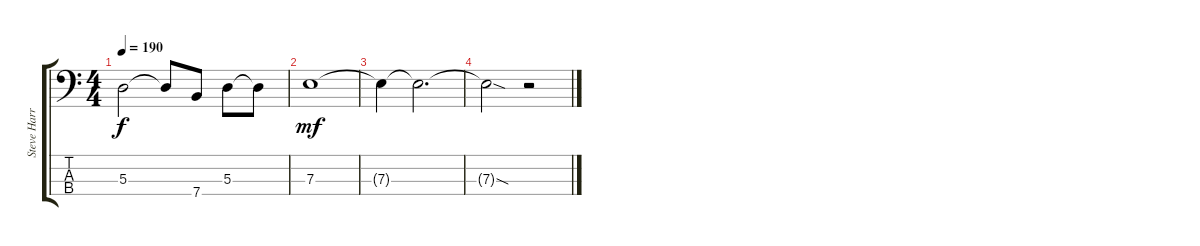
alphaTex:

\track ("Steve Harris" "Steve Harr") {instrument electricbassfinger}
\staff {score tabs}
\tuning (G2 D2 A1 E1) {hide}
\ts (4 4)
\tempo 190
\clef f4
\ks c
5.3{t}.2{dy f} 5.3{t}.8 7.4.8 5.3.8 5.3{t}.8 |
7.3.1{dy mf} |
7.3{t}.4 7.3{t}.2{d} |
7.3{sod t}.2 r.2
